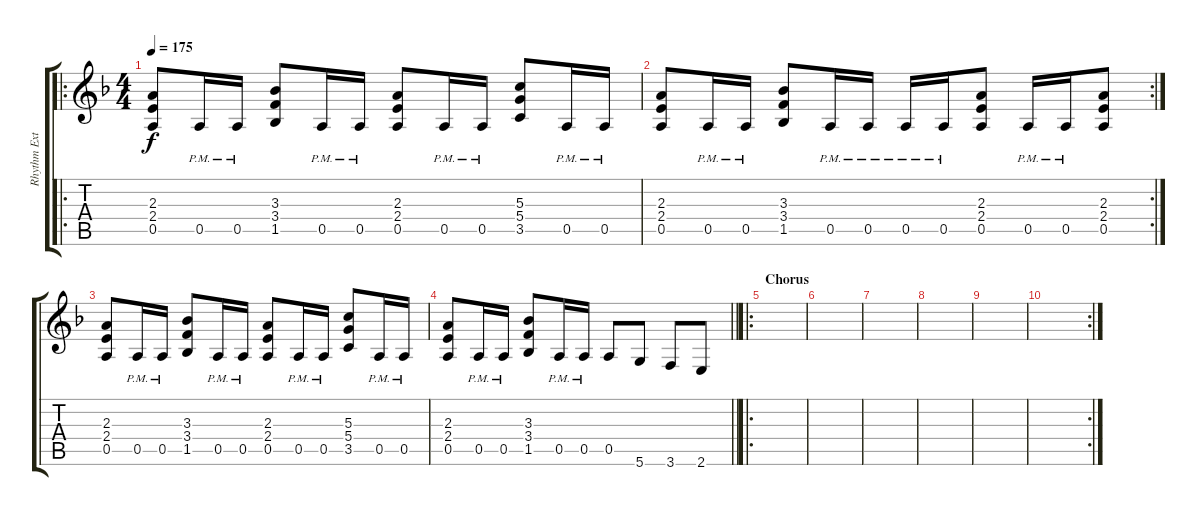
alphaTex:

\track ("Rhythm Extra" "Rhythm Ext") {instrument distortionguitar}
\staff {score tabs}
\tuning (E4 B3 G3 D3 A2 D2) {hide}
\ro
\ts (4 4)
\tempo 175
\clef g2
\ks f
(2.3 2.4 0.5).8{dy f} 0.5{pm}.16 0.5{pm}.16 (3.3 3.4 1.5).8 0.5{pm}.16 0.5{pm}.16 (2.3 2.4 0.5).8 0.5{pm}.16 0.5{pm}.16 (5.3 5.4 3.5).8 0.5{pm}.16 0.5{pm}.16 |
\rc 2
(2.3 2.4 0.5).8 0.5{pm}.16 0.5{pm}.16 (3.3 3.4 1.5).8 0.5{pm}.16 0.5{pm}.16 0.5{pm}.16 0.5{pm}.16 (2.3 2.4 0.5).8 0.5{pm}.16 0.5{pm}.16 (2.3 2.4 0.5).8 |
(2.3 2.4 0.5).8 0.5{pm}.16 0.5{pm}.16 (3.3 3.4 1.5).8 0.5{pm}.16 0.5{pm}.16 (2.3 2.4 0.5).8 0.5{pm}.16 0.5{pm}.16 (5.3 5.4 3.5).8 0.5{pm}.16 0.5{pm}.16 |
\barLineRight lightlight
(2.3 2.4 0.5).8 0.5{pm}.16 0.5{pm}.16 (3.3 3.4 1.5).8 0.5{pm}.16 0.5{pm}.16 0.5.8 5.6.8 3.6.8 2.6.8 |
\ro
\section ("" "Chorus")
|
|
|
|
|
\rc 2
